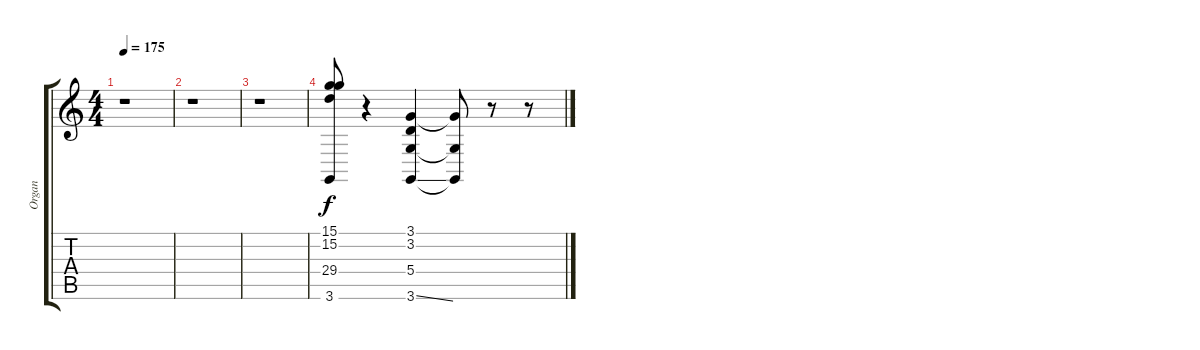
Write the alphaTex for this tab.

\track ("Organ" "Organ") {instrument rockorgan}
\staff {score tabs}
\tuning (E4 B3 G3 D3 A2 E2) {hide}
\ts (4 4)
\tempo 175
\clef g2
\ks c
r.1{dy f} |
r.1 |
r.1 |
(15.1 15.2 29.4 3.6).8 r.4 (3.1 3.2 5.4 3.6{ss}).4 (3.1{t} 5.4{t} 3.6{t}).8 r.8 r.8
